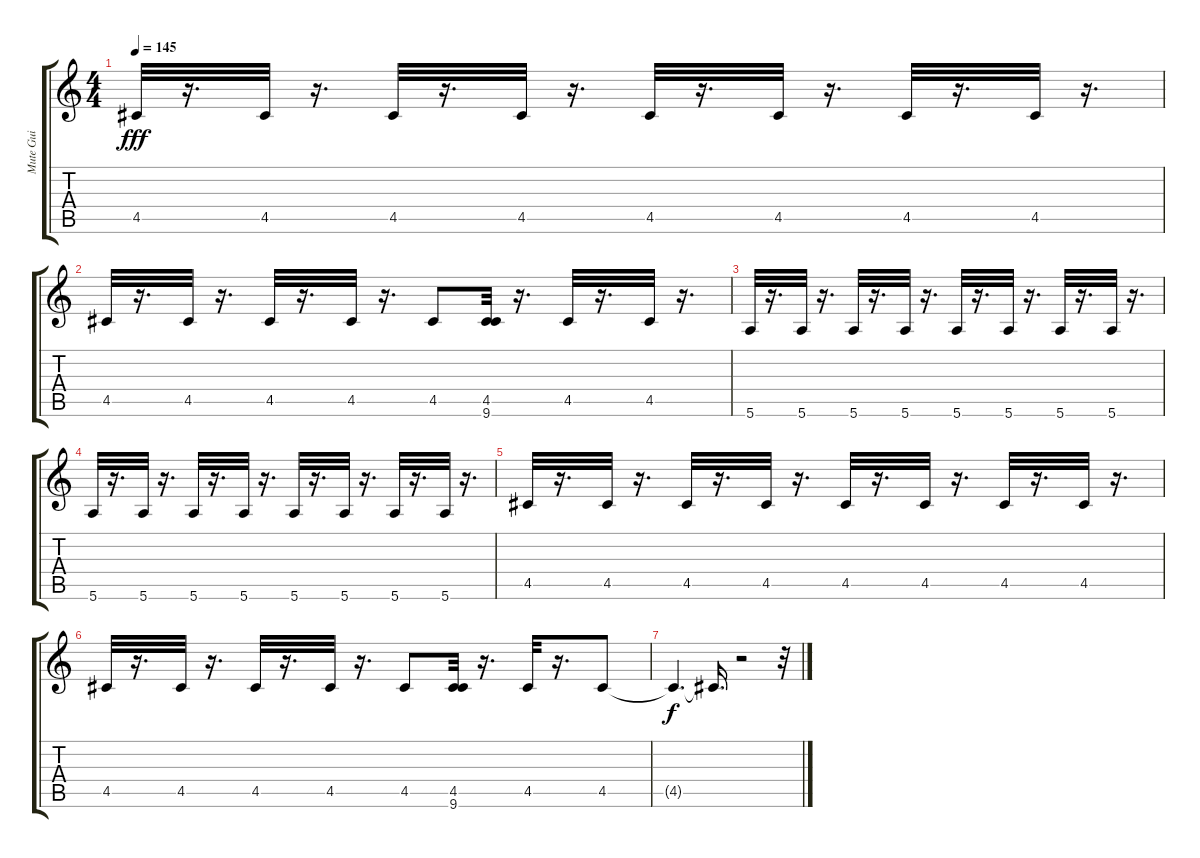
\track ("Mute Gui" "Mute Gui") {instrument electricguitarmuted}
\staff {score tabs}
\tuning (E4 B3 G3 D3 A2 E2) {hide}
\ts (4 4)
\tempo 145
\clef g2
\ks c
4.5.32{dy fff} r.16{d} 4.5.32 r.16{d} 4.5.32 r.16{d} 4.5.32 r.16{d} 4.5.32 r.16{d} 4.5.32 r.16{d} 4.5.32 r.16{d} 4.5.32 r.16{d} |
4.5.32 r.16{d} 4.5.32 r.16{d} 4.5.32 r.16{d} 4.5.32 r.16{d} 4.5.8 (4.5 9.6).32 r.16{d} 4.5.32 r.16{d} 4.5.32 r.16{d} |
5.6.32 r.16{d} 5.6.32 r.16{d} 5.6.32 r.16{d} 5.6.32 r.16{d} 5.6.32 r.16{d} 5.6.32 r.16{d} 5.6.32 r.16{d} 5.6.32 r.16{d} |
5.6.32 r.16{d} 5.6.32 r.16{d} 5.6.32 r.16{d} 5.6.32 r.16{d} 5.6.32 r.16{d} 5.6.32 r.16{d} 5.6.32 r.16{d} 5.6.32 r.16{d} |
4.5.32 r.16{d} 4.5.32 r.16{d} 4.5.32 r.16{d} 4.5.32 r.16{d} 4.5.32 r.16{d} 4.5.32 r.16{d} 4.5.32 r.16{d} 4.5.32 r.16{d} |
4.5.32 r.16{d} 4.5.32 r.16{d} 4.5.32 r.16{d} 4.5.32 r.16{d} 4.5.8 (4.5 9.6).32 r.16{d} 4.5.32 r.16{d} 4.5.8 |
4.5{t}.4{d dy f} 4.5{t}.16{d} r.2 r.32
